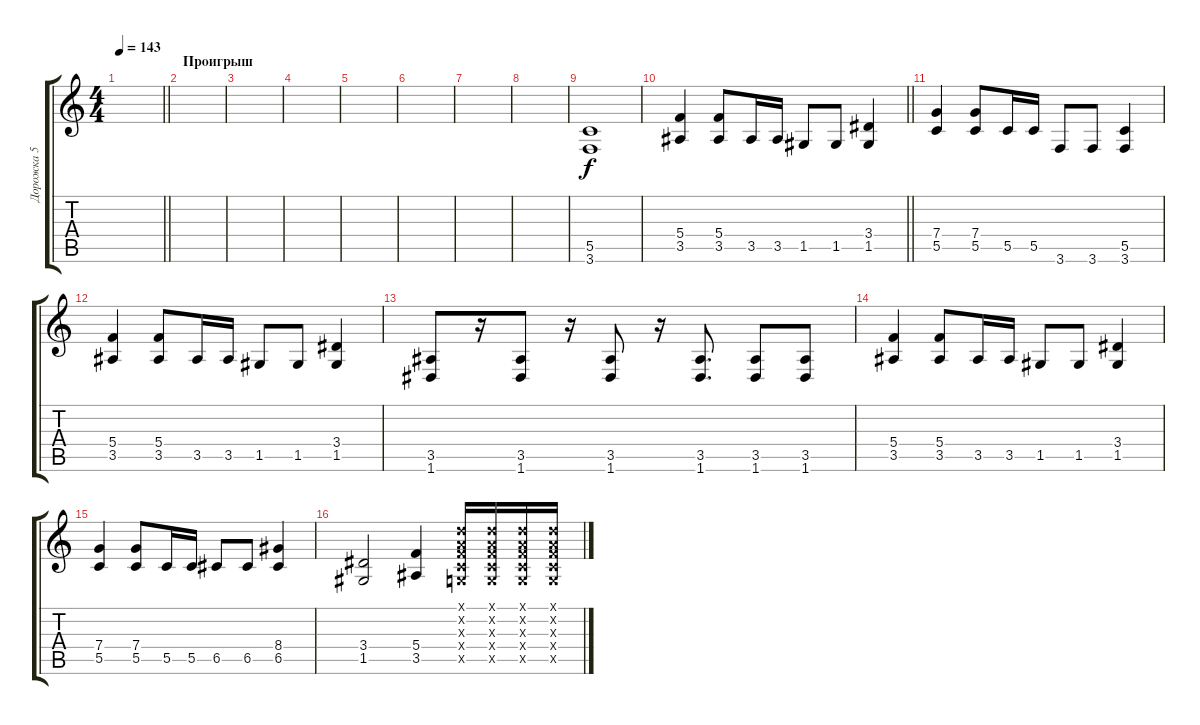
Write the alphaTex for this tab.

\track ("Дорожка 5" "Дорожка 5") {instrument distortionguitar}
\staff {score tabs}
\tuning (D4 A3 F3 C3 G2 D2) {hide}
\ts (4 4)
\tempo 143
\clef g2
\barLineRight lightlight
\ks c
|
\section ("" "Проигрыш")
|
|
|
|
|
|
|
(5.5 3.6).1 |
\barLineRight lightlight
(5.4 3.5).4 (5.4 3.5).8 3.5.16 3.5.16 1.5.8 1.5.8 (3.4 1.5).4 |
\section ("" "")
(7.4 5.5).4 (7.4 5.5).8 5.5.16 5.5.16 3.6.8 3.6.8 (5.5 3.6).4 |
(5.4 3.5).4 (5.4 3.5).8 3.5.16 3.5.16 1.5.8 1.5.8 (3.4 1.5).4 |
(3.5 1.6).8 r.16 (3.5 1.6).8 r.16 (3.5 1.6).8 r.16 (3.5 1.6).8{d} (3.5 1.6).8 (3.5 1.6).8 |
(5.4 3.5).4 (5.4 3.5).8 3.5.16 3.5.16 1.5.8 1.5.8 (3.4 1.5).4 |
(7.4 5.5).4 (7.4 5.5).8 5.5.16 5.5.16 6.5.8 6.5.8 (8.4 6.5).4 |
(3.4 1.5).2 (5.4 3.5).4 (0.1{x} 0.2{x} 0.3{x} 0.4{x} 0.5{x}).16 (0.1{x} 0.2{x} 0.3{x} 0.4{x} 0.5{x}).16 (0.1{x} 0.2{x} 0.3{x} 0.4{x} 0.5{x}).16 (0.1{x} 0.2{x} 0.3{x} 0.4{x} 0.5{x}).16
